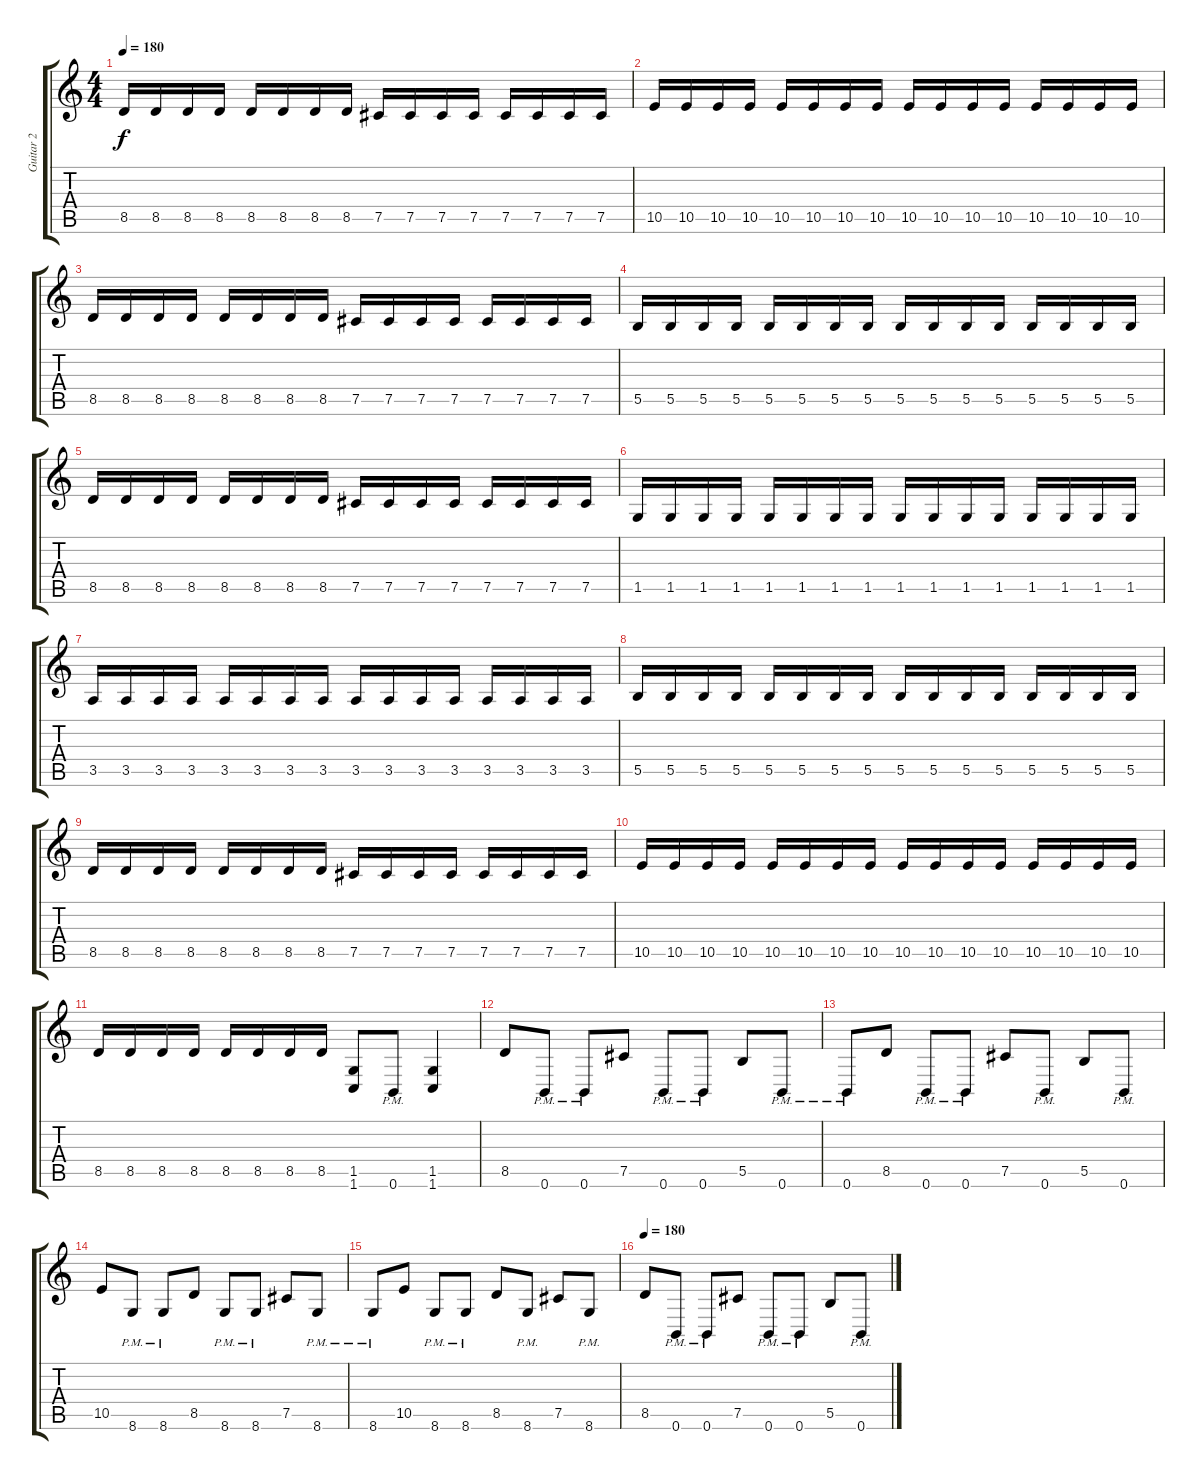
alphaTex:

\track ("Guitar 2" "Guitar 2") {instrument distortionguitar}
\staff {score tabs}
\tuning (Db4 Ab3 E3 B2 Gb2 B1) {hide}
\ts (4 4)
\tempo 180
\clef g2
\ks c
8.5.16{dy f} 8.5.16 8.5.16 8.5.16 8.5.16 8.5.16 8.5.16 8.5.16 7.5.16 7.5.16 7.5.16 7.5.16 7.5.16 7.5.16 7.5.16 7.5.16 |
10.5.16 10.5.16 10.5.16 10.5.16 10.5.16 10.5.16 10.5.16 10.5.16 10.5.16 10.5.16 10.5.16 10.5.16 10.5.16 10.5.16 10.5.16 10.5.16 |
8.5.16 8.5.16 8.5.16 8.5.16 8.5.16 8.5.16 8.5.16 8.5.16 7.5.16 7.5.16 7.5.16 7.5.16 7.5.16 7.5.16 7.5.16 7.5.16 |
5.5.16 5.5.16 5.5.16 5.5.16 5.5.16 5.5.16 5.5.16 5.5.16 5.5.16 5.5.16 5.5.16 5.5.16 5.5.16 5.5.16 5.5.16 5.5.16 |
8.5.16 8.5.16 8.5.16 8.5.16 8.5.16 8.5.16 8.5.16 8.5.16 7.5.16 7.5.16 7.5.16 7.5.16 7.5.16 7.5.16 7.5.16 7.5.16 |
1.5.16 1.5.16 1.5.16 1.5.16 1.5.16 1.5.16 1.5.16 1.5.16 1.5.16 1.5.16 1.5.16 1.5.16 1.5.16 1.5.16 1.5.16 1.5.16 |
3.5.16 3.5.16 3.5.16 3.5.16 3.5.16 3.5.16 3.5.16 3.5.16 3.5.16 3.5.16 3.5.16 3.5.16 3.5.16 3.5.16 3.5.16 3.5.16 |
5.5.16 5.5.16 5.5.16 5.5.16 5.5.16 5.5.16 5.5.16 5.5.16 5.5.16 5.5.16 5.5.16 5.5.16 5.5.16 5.5.16 5.5.16 5.5.16 |
8.5.16 8.5.16 8.5.16 8.5.16 8.5.16 8.5.16 8.5.16 8.5.16 7.5.16 7.5.16 7.5.16 7.5.16 7.5.16 7.5.16 7.5.16 7.5.16 |
10.5.16 10.5.16 10.5.16 10.5.16 10.5.16 10.5.16 10.5.16 10.5.16 10.5.16 10.5.16 10.5.16 10.5.16 10.5.16 10.5.16 10.5.16 10.5.16 |
8.5.16 8.5.16 8.5.16 8.5.16 8.5.16 8.5.16 8.5.16 8.5.16 (1.5 1.6).8 0.6{pm}.8 (1.5 1.6).4 |
8.5.8 0.6{pm}.8 0.6{pm}.8 7.5.8 0.6{pm}.8 0.6{pm}.8 5.5.8 0.6{pm}.8 |
0.6{pm}.8 8.5.8 0.6{pm}.8 0.6{pm}.8 7.5.8 0.6{pm}.8 5.5.8 0.6{pm}.8 |
10.5.8 8.6{pm}.8 8.6{pm}.8 8.5.8 8.6{pm}.8 8.6{pm}.8 7.5.8 8.6{pm}.8 |
8.6{pm}.8 10.5.8 8.6{pm}.8 8.6{pm}.8 8.5.8 8.6{pm}.8 7.5.8 8.6{pm}.8 |
\tempo 180
8.5.8 0.6{pm}.8 0.6{pm}.8 7.5.8 0.6{pm}.8 0.6{pm}.8 5.5.8 0.6{pm}.8
